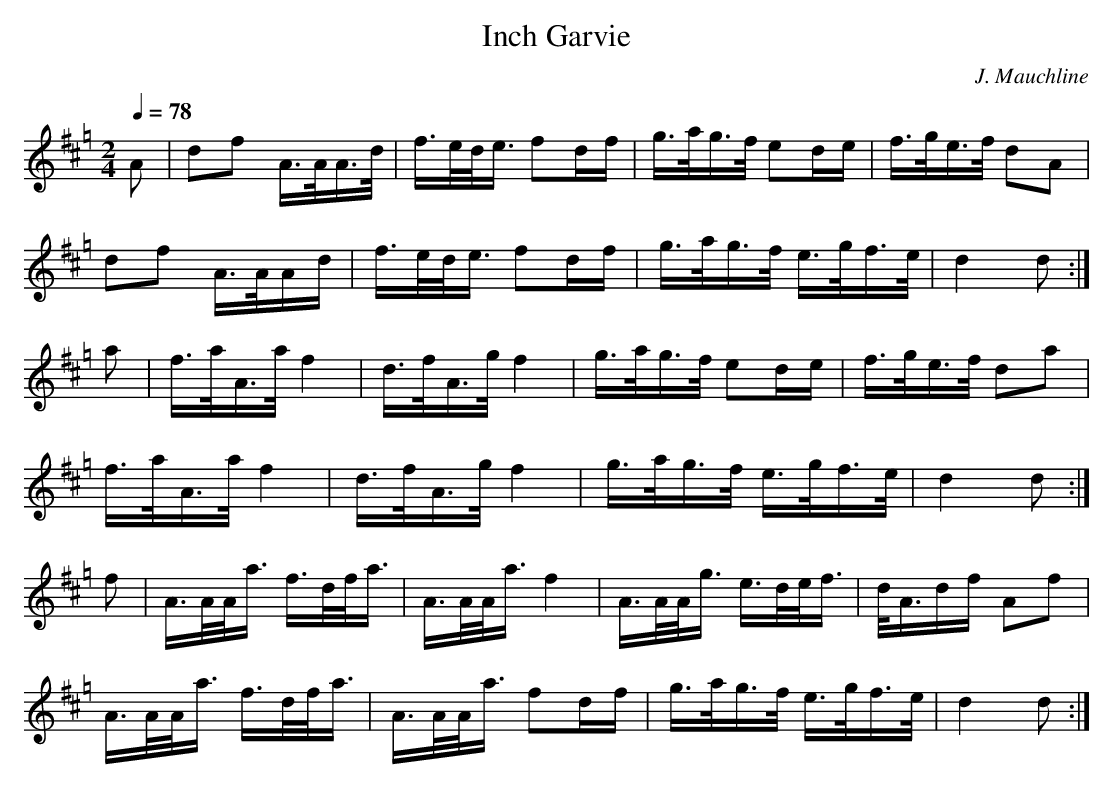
X:1
T:Inch Garvie
C:J. Mauchline
M:2/4
L:1/16
Q:1/4=78
K:Hp
A2|d2f2   A>AA>d|f>ed<e f2df|g>ag>f e2de  |f>ge>f d2A2|
   d2f2   A>AAd |f>ed<e f2df|g>ag>f e>gf>e|d4     d2 :|
a2|f>aA>a f4    |d>fA>g f4  |g>ag>f e2de  |f>ge>f d2a2|
   f>aA>a f4    |d>fA>g f4  |g>ag>f e>gf>e|d4     d2 :|
f2|A>AA<a f>df<a|A>AA<a f4  |A>AA<g e>de<f|d<Adf A2f2 |
   A>AA<a f>df<a|A>AA<a f2df|g>ag>f e>gf>e|d4     d2 :|
